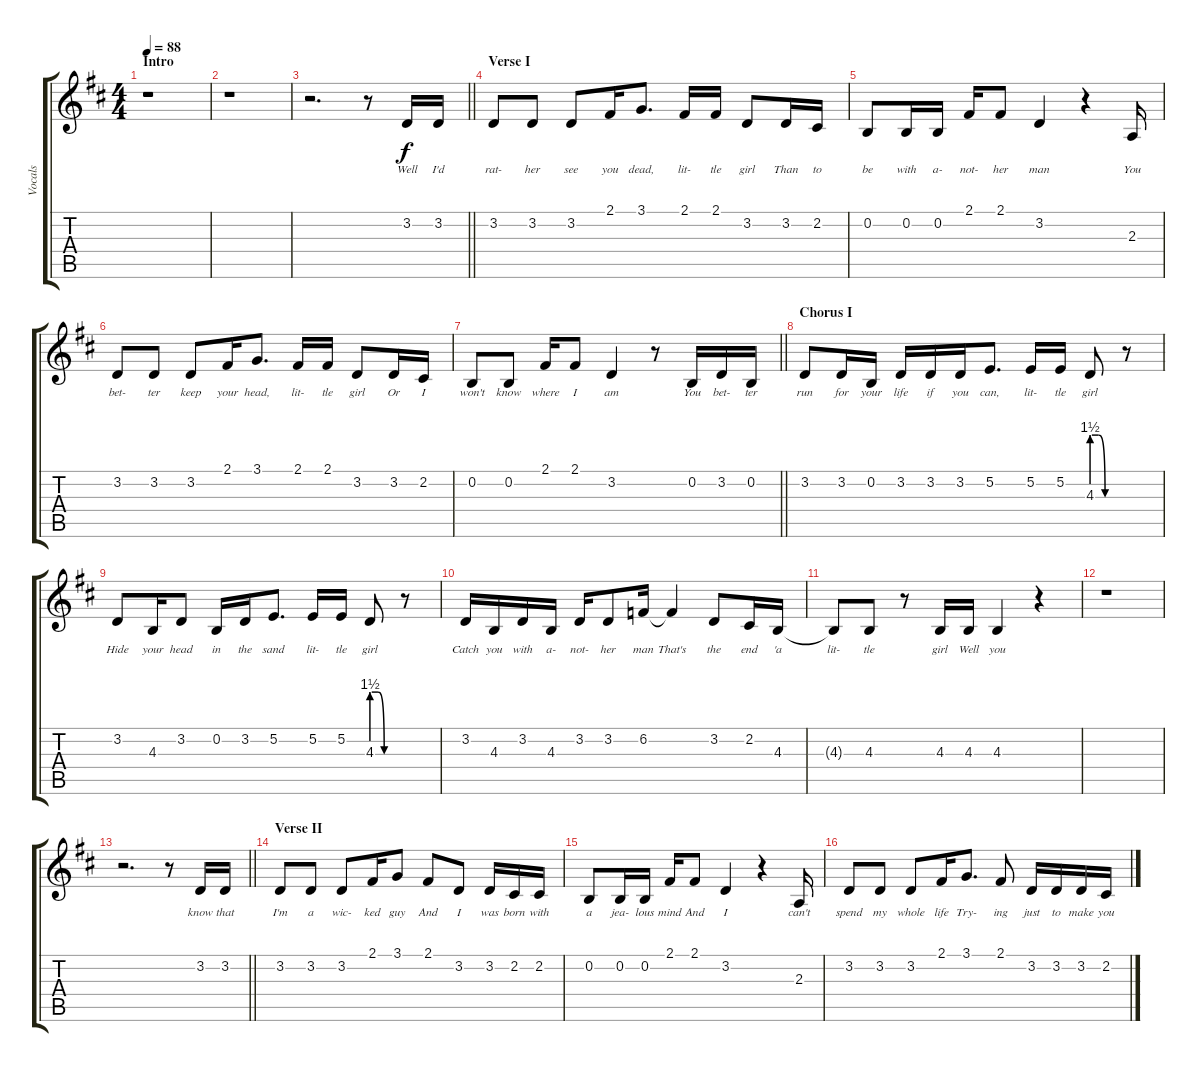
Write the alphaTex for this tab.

\track ("Vocals" "Vocals") {instrument tenorsax}
\staff {score tabs}
\tuning (E4 B3 G3 D3 A2 E2) {hide}
\ts (4 4)
\section ("" "Intro")
\tempo 88
\clef g2
\ks d
r.1{dy f instrument tenorsax} |
r.1 |
\barLineRight lightlight
r.2{d} r.8 3.2.16{lyrics (0 "Well") lyrics (1 "") lyrics (2 "") lyrics (3 "") lyrics (4 "")} 3.2.16{lyrics (0 "I'd") lyrics (1 "") lyrics (2 "") lyrics (3 "") lyrics (4 "")} |
\section ("" "Verse I")
3.2.8{lyrics (0 "rat-") lyrics (1 "") lyrics (2 "") lyrics (3 "") lyrics (4 "")} 3.2.8{lyrics (0 "her") lyrics (1 "") lyrics (2 "") lyrics (3 "") lyrics (4 "")} 3.2.8{lyrics (0 "see") lyrics (1 "") lyrics (2 "") lyrics (3 "") lyrics (4 "")} 2.1.16{lyrics (0 "you") lyrics (1 "") lyrics (2 "") lyrics (3 "") lyrics (4 "")} 3.1.8{d lyrics (0 "dead,") lyrics (1 "") lyrics (2 "") lyrics (3 "") lyrics (4 "")} 2.1.16{lyrics (0 "lit-") lyrics (1 "") lyrics (2 "") lyrics (3 "") lyrics (4 "")} 2.1.16{lyrics (0 "tle") lyrics (1 "") lyrics (2 "") lyrics (3 "") lyrics (4 "")} 3.2.8{lyrics (0 "girl") lyrics (1 "") lyrics (2 "") lyrics (3 "") lyrics (4 "")} 3.2.16{lyrics (0 "Than") lyrics (1 "") lyrics (2 "") lyrics (3 "") lyrics (4 "")} 2.2.16{lyrics (0 "to") lyrics (1 "") lyrics (2 "") lyrics (3 "") lyrics (4 "")} |
0.2.8{lyrics (0 "be") lyrics (1 "") lyrics (2 "") lyrics (3 "") lyrics (4 "")} 0.2.16{lyrics (0 "with") lyrics (1 "") lyrics (2 "") lyrics (3 "") lyrics (4 "")} 0.2.16{lyrics (0 "a-") lyrics (1 "") lyrics (2 "") lyrics (3 "") lyrics (4 "")} 2.1.16{lyrics (0 "not-") lyrics (1 "") lyrics (2 "") lyrics (3 "") lyrics (4 "")} 2.1.8{lyrics (0 "her") lyrics (1 "") lyrics (2 "") lyrics (3 "") lyrics (4 "")} 3.2.4{lyrics (0 "man") lyrics (1 "") lyrics (2 "") lyrics (3 "") lyrics (4 "")} r.4 2.3.16{lyrics (0 "You") lyrics (1 "") lyrics (2 "") lyrics (3 "") lyrics (4 "")} |
3.2.8{lyrics (0 "bet-") lyrics (1 "") lyrics (2 "") lyrics (3 "") lyrics (4 "")} 3.2.8{lyrics (0 "ter") lyrics (1 "") lyrics (2 "") lyrics (3 "") lyrics (4 "")} 3.2.8{lyrics (0 "keep") lyrics (1 "") lyrics (2 "") lyrics (3 "") lyrics (4 "")} 2.1.16{lyrics (0 "your") lyrics (1 "") lyrics (2 "") lyrics (3 "") lyrics (4 "")} 3.1.8{d lyrics (0 "head,") lyrics (1 "") lyrics (2 "") lyrics (3 "") lyrics (4 "")} 2.1.16{lyrics (0 "lit-") lyrics (1 "") lyrics (2 "") lyrics (3 "") lyrics (4 "")} 2.1.16{lyrics (0 "tle") lyrics (1 "") lyrics (2 "") lyrics (3 "") lyrics (4 "")} 3.2.8{lyrics (0 "girl") lyrics (1 "") lyrics (2 "") lyrics (3 "") lyrics (4 "")} 3.2.16{lyrics (0 "Or") lyrics (1 "") lyrics (2 "") lyrics (3 "") lyrics (4 "")} 2.2.16{lyrics (0 "I") lyrics (1 "") lyrics (2 "") lyrics (3 "") lyrics (4 "")} |
\barLineRight lightlight
0.2.8{lyrics (0 "won't") lyrics (1 "") lyrics (2 "") lyrics (3 "") lyrics (4 "")} 0.2.8{lyrics (0 "know") lyrics (1 "") lyrics (2 "") lyrics (3 "") lyrics (4 "")} 2.1.16{lyrics (0 "where") lyrics (1 "") lyrics (2 "") lyrics (3 "") lyrics (4 "")} 2.1.8{lyrics (0 "I") lyrics (1 "") lyrics (2 "") lyrics (3 "") lyrics (4 "")} 3.2.4{lyrics (0 "am") lyrics (1 "") lyrics (2 "") lyrics (3 "") lyrics (4 "")} r.8 0.2.16{lyrics (0 "You") lyrics (1 "") lyrics (2 "") lyrics (3 "") lyrics (4 "")} 3.2.16{lyrics (0 "bet-") lyrics (1 "") lyrics (2 "") lyrics (3 "") lyrics (4 "")} 0.2.16{lyrics (0 "ter") lyrics (1 "") lyrics (2 "") lyrics (3 "") lyrics (4 "")} |
\section ("" "Chorus I")
3.2.8{lyrics (0 "run") lyrics (1 "") lyrics (2 "") lyrics (3 "") lyrics (4 "")} 3.2.16{lyrics (0 "for") lyrics (1 "") lyrics (2 "") lyrics (3 "") lyrics (4 "")} 0.2.16{lyrics (0 "your") lyrics (1 "") lyrics (2 "") lyrics (3 "") lyrics (4 "")} 3.2.16{lyrics (0 "life") lyrics (1 "") lyrics (2 "") lyrics (3 "") lyrics (4 "")} 3.2.16{lyrics (0 "if") lyrics (1 "") lyrics (2 "") lyrics (3 "") lyrics (4 "")} 3.2.16{lyrics (0 "you") lyrics (1 "") lyrics (2 "") lyrics (3 "") lyrics (4 "")} 5.2.8{d lyrics (0 "can,") lyrics (1 "") lyrics (2 "") lyrics (3 "") lyrics (4 "")} 5.2.16{lyrics (0 "lit-") lyrics (1 "") lyrics (2 "") lyrics (3 "") lyrics (4 "")} 5.2.16{lyrics (0 "tle") lyrics (1 "") lyrics (2 "") lyrics (3 "") lyrics (4 "")} 4.3{be (custom 0 6 15 6 30 0 60 0)}.8{lyrics (0 "girl") lyrics (1 "") lyrics (2 "") lyrics (3 "") lyrics (4 "")} r.8 |
3.2.8{lyrics (0 "Hide") lyrics (1 "") lyrics (2 "") lyrics (3 "") lyrics (4 "")} 4.3.16{lyrics (0 "your") lyrics (1 "") lyrics (2 "") lyrics (3 "") lyrics (4 "")} 3.2.8{lyrics (0 "head") lyrics (1 "") lyrics (2 "") lyrics (3 "") lyrics (4 "")} 0.2.16{lyrics (0 "in") lyrics (1 "") lyrics (2 "") lyrics (3 "") lyrics (4 "")} 3.2.16{lyrics (0 "the") lyrics (1 "") lyrics (2 "") lyrics (3 "") lyrics (4 "")} 5.2.8{d lyrics (0 "sand") lyrics (1 "") lyrics (2 "") lyrics (3 "") lyrics (4 "")} 5.2.16{lyrics (0 "lit-") lyrics (1 "") lyrics (2 "") lyrics (3 "") lyrics (4 "")} 5.2.16{lyrics (0 "tle") lyrics (1 "") lyrics (2 "") lyrics (3 "") lyrics (4 "")} 4.3{be (custom 0 6 15 6 30 0 60 0)}.8{lyrics (0 "girl") lyrics (1 "") lyrics (2 "") lyrics (3 "") lyrics (4 "")} r.8 |
3.2.16{lyrics (0 "Catch") lyrics (1 "") lyrics (2 "") lyrics (3 "") lyrics (4 "")} 4.3.16{lyrics (0 "you") lyrics (1 "") lyrics (2 "") lyrics (3 "") lyrics (4 "")} 3.2.16{lyrics (0 "with") lyrics (1 "") lyrics (2 "") lyrics (3 "") lyrics (4 "")} 4.3.16{lyrics (0 "a-") lyrics (1 "") lyrics (2 "") lyrics (3 "") lyrics (4 "")} 3.2.16{lyrics (0 "not-") lyrics (1 "") lyrics (2 "") lyrics (3 "") lyrics (4 "")} 3.2.8{lyrics (0 "her") lyrics (1 "") lyrics (2 "") lyrics (3 "") lyrics (4 "")} 6.2.16{lyrics (0 "man") lyrics (1 "") lyrics (2 "") lyrics (3 "") lyrics (4 "")} 6.2{t}.4{lyrics (0 "That's") lyrics (1 "") lyrics (2 "") lyrics (3 "") lyrics (4 "")} 3.2.8{lyrics (0 "the") lyrics (1 "") lyrics (2 "") lyrics (3 "") lyrics (4 "")} 2.2.16{lyrics (0 "end") lyrics (1 "") lyrics (2 "") lyrics (3 "") lyrics (4 "")} 4.3.16{lyrics (0 "'a") lyrics (1 "") lyrics (2 "") lyrics (3 "") lyrics (4 "")} |
4.3{t}.8{lyrics (0 "lit-") lyrics (1 "") lyrics (2 "") lyrics (3 "") lyrics (4 "")} 4.3.8{lyrics (0 "tle") lyrics (1 "") lyrics (2 "") lyrics (3 "") lyrics (4 "")} r.8 4.3.16{lyrics (0 "girl") lyrics (1 "") lyrics (2 "") lyrics (3 "") lyrics (4 "")} 4.3.16{lyrics (0 "Well") lyrics (1 "") lyrics (2 "") lyrics (3 "") lyrics (4 "")} 4.3.4{lyrics (0 "you") lyrics (1 "") lyrics (2 "") lyrics (3 "") lyrics (4 "")} r.4 |
r.1 |
\barLineRight lightlight
r.2{d} r.8 3.2.16{lyrics (0 "know") lyrics (1 "") lyrics (2 "") lyrics (3 "") lyrics (4 "")} 3.2.16{lyrics (0 "that") lyrics (1 "") lyrics (2 "") lyrics (3 "") lyrics (4 "")} |
\section ("" "Verse II")
3.2.8{lyrics (0 "I'm") lyrics (1 "") lyrics (2 "") lyrics (3 "") lyrics (4 "")} 3.2.8{lyrics (0 "a") lyrics (1 "") lyrics (2 "") lyrics (3 "") lyrics (4 "")} 3.2.8{lyrics (0 "wic-") lyrics (1 "") lyrics (2 "") lyrics (3 "") lyrics (4 "")} 2.1.16{lyrics (0 "ked") lyrics (1 "") lyrics (2 "") lyrics (3 "") lyrics (4 "")} 3.1.8{lyrics (0 "guy") lyrics (1 "") lyrics (2 "") lyrics (3 "") lyrics (4 "")} 2.1.8{lyrics (0 "And") lyrics (1 "") lyrics (2 "") lyrics (3 "") lyrics (4 "")} 3.2.8{lyrics (0 "I") lyrics (1 "") lyrics (2 "") lyrics (3 "") lyrics (4 "")} 3.2.16{lyrics (0 "was") lyrics (1 "") lyrics (2 "") lyrics (3 "") lyrics (4 "")} 2.2.16{lyrics (0 "born") lyrics (1 "") lyrics (2 "") lyrics (3 "") lyrics (4 "")} 2.2.16{lyrics (0 "with") lyrics (1 "") lyrics (2 "") lyrics (3 "") lyrics (4 "")} |
0.2.8{lyrics (0 "a") lyrics (1 "") lyrics (2 "") lyrics (3 "") lyrics (4 "")} 0.2.16{lyrics (0 "jea-") lyrics (1 "") lyrics (2 "") lyrics (3 "") lyrics (4 "")} 0.2.16{lyrics (0 "lous") lyrics (1 "") lyrics (2 "") lyrics (3 "") lyrics (4 "")} 2.1.16{lyrics (0 "mind") lyrics (1 "") lyrics (2 "") lyrics (3 "") lyrics (4 "")} 2.1.8{lyrics (0 "And") lyrics (1 "") lyrics (2 "") lyrics (3 "") lyrics (4 "")} 3.2.4{lyrics (0 "I") lyrics (1 "") lyrics (2 "") lyrics (3 "") lyrics (4 "")} r.4 2.3.16{lyrics (0 "can't") lyrics (1 "") lyrics (2 "") lyrics (3 "") lyrics (4 "")} |
3.2.8{lyrics (0 "spend") lyrics (1 "") lyrics (2 "") lyrics (3 "") lyrics (4 "")} 3.2.8{lyrics (0 "my") lyrics (1 "") lyrics (2 "") lyrics (3 "") lyrics (4 "")} 3.2.8{lyrics (0 "whole") lyrics (1 "") lyrics (2 "") lyrics (3 "") lyrics (4 "")} 2.1.16{lyrics (0 "life") lyrics (1 "") lyrics (2 "") lyrics (3 "") lyrics (4 "")} 3.1.8{d lyrics (0 "Try-") lyrics (1 "") lyrics (2 "") lyrics (3 "") lyrics (4 "")} 2.1.8{lyrics (0 "ing") lyrics (1 "") lyrics (2 "") lyrics (3 "") lyrics (4 "")} 3.2.16{lyrics (0 "just") lyrics (1 "") lyrics (2 "") lyrics (3 "") lyrics (4 "")} 3.2.16{lyrics (0 "to") lyrics (1 "") lyrics (2 "") lyrics (3 "") lyrics (4 "")} 3.2.16{lyrics (0 "make") lyrics (1 "") lyrics (2 "") lyrics (3 "") lyrics (4 "")} 2.2.16{lyrics (0 "you") lyrics (1 "") lyrics (2 "") lyrics (3 "") lyrics (4 "")}
